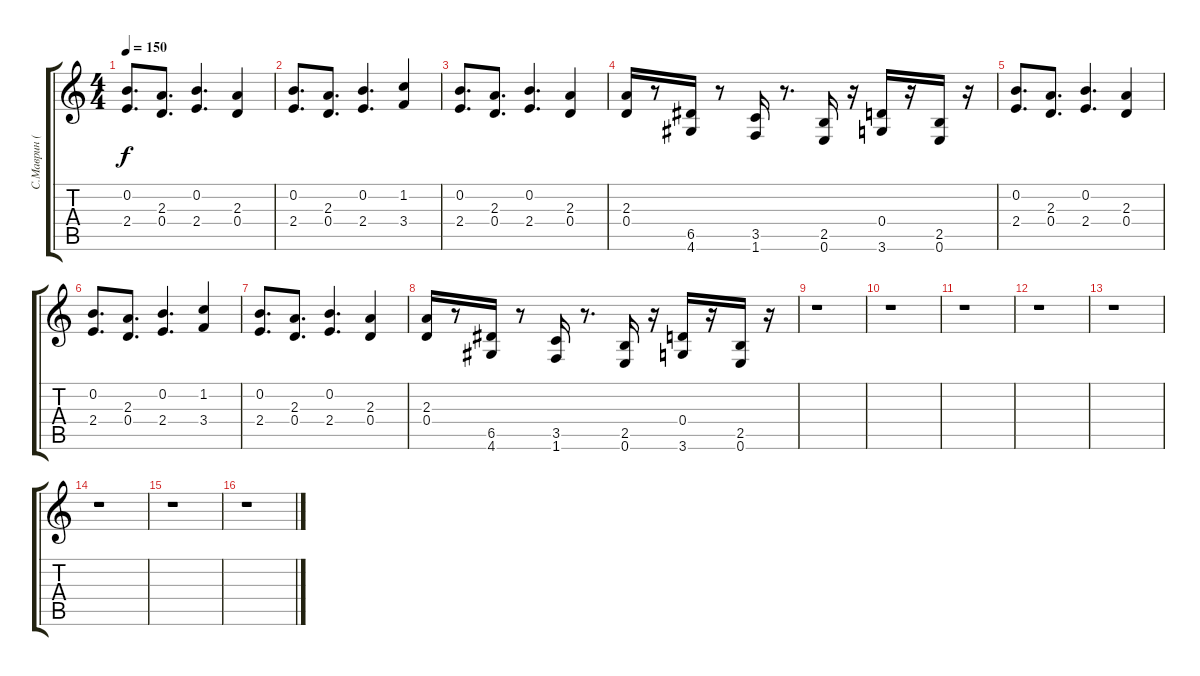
\track ("С.Маврин (Гитара) 2" "С.Маврин (") {instrument overdrivenguitar}
\staff {score tabs}
\tuning (E4 B3 G3 D3 A2 E2) {hide}
\ts (4 4)
\tempo 150
\clef g2
\ks c
(0.2 2.4).8{d dy f} (2.3 0.4).8{d} (0.2 2.4).4{d} (2.3 0.4).4 |
(0.2 2.4).8{d} (2.3 0.4).8{d} (0.2 2.4).4{d} (1.2 3.4).4 |
(0.2 2.4).8{d} (2.3 0.4).8{d} (0.2 2.4).4{d} (2.3 0.4).4 |
(2.3 0.4).16 r.8 (6.5 4.6).16 r.8 (3.5 1.6).16 r.8{d} (2.5 0.6).16 r.16 (0.4 3.6).16 r.16 (2.5 0.6).16 r.16 |
(0.2 2.4).8{d} (2.3 0.4).8{d} (0.2 2.4).4{d} (2.3 0.4).4 |
(0.2 2.4).8{d} (2.3 0.4).8{d} (0.2 2.4).4{d} (1.2 3.4).4 |
(0.2 2.4).8{d} (2.3 0.4).8{d} (0.2 2.4).4{d} (2.3 0.4).4 |
(2.3 0.4).16 r.8 (6.5 4.6).16 r.8 (3.5 1.6).16 r.8{d} (2.5 0.6).16 r.16 (0.4 3.6).16 r.16 (2.5 0.6).16 r.16 |
r.1 |
r.1 |
r.1 |
r.1 |
r.1 |
r.1 |
r.1 |
r.1
